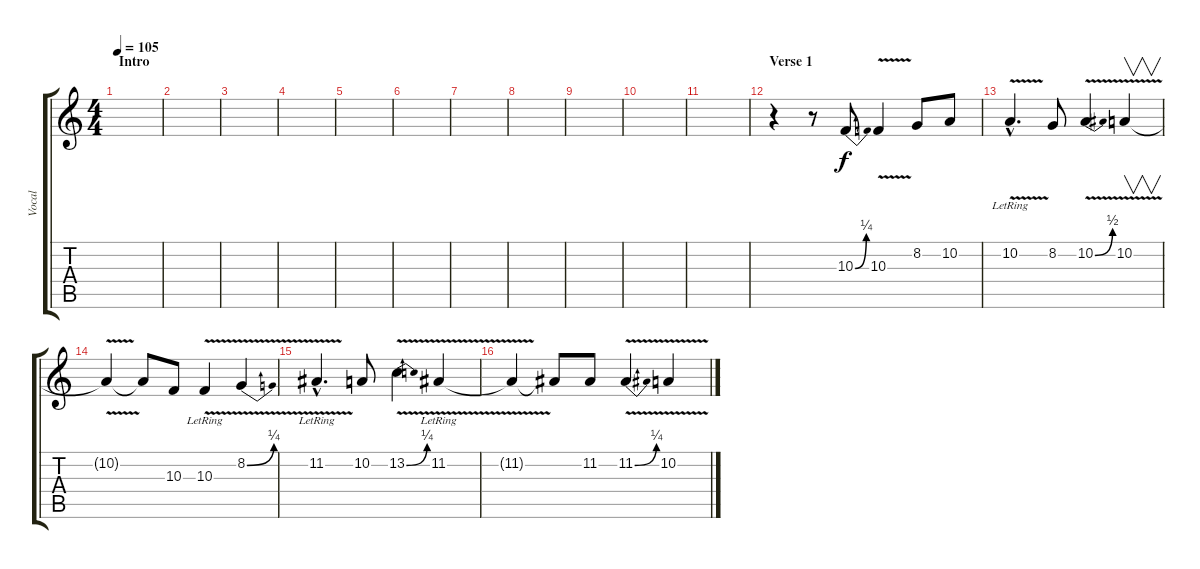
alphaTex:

\track ("Vocal" "Vocal") {instrument flute}
\staff {score tabs}
\tuning (E4 B3 G3 D3 A2 E2) {hide}
\ts (4 4)
\section ("" "Intro")
\tempo 105
\clef g2
\ks c
|
|
|
|
|
|
|
|
|
|
|
\section ("" "Verse 1")
r.4 r.8 10.3{be (bend 0 0 60 1)}.8 10.3{v}.4 8.2.8 10.2.8 |
10.2{v hac lr}.4{d} 8.2.8 10.2{be (bend 0 0 60 2) v}.4 10.2{v}.4{v} |
10.2{t}.4 10.2{t}.8 10.3.8 10.3{v lr}.4 8.2{be (bend 0 0 60 1) v}.4 |
11.2{v hac lr}.4{d} 10.2.8 13.2{be (bend 0 0 60 1) v}.4 11.2{v lr}.4 |
11.2{t}.4 11.2{t}.8 11.2.8 11.2{be (bend 0 0 60 1) v}.4 10.2{v}.4
